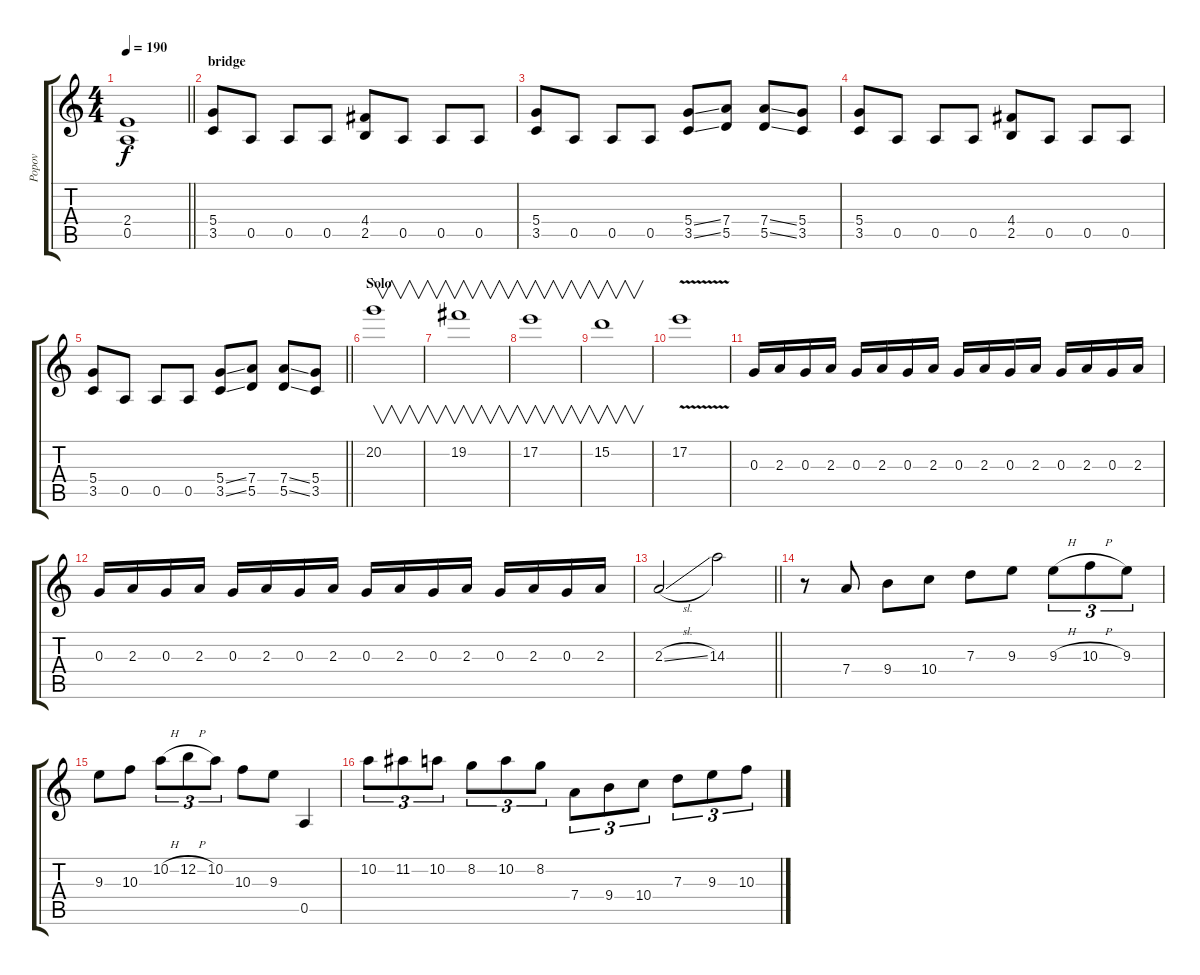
\track ("Popov" "Popov") {instrument distortionguitar}
\staff {score tabs}
\tuning (E4 B3 G3 D3 A2 E2) {hide}
\ts (4 4)
\tempo 190
\clef g2
\barLineRight lightlight
\ks c
(2.4{t} 0.5{t}).1{dy f} |
\section ("" "bridge")
(5.4 3.5).8 0.5.8 0.5.8 0.5.8 (4.4 2.5).8 0.5.8 0.5.8 0.5.8 |
(5.4 3.5).8 0.5.8 0.5.8 0.5.8 (5.4{ss} 3.5{ss}).8 (7.4 5.5).8 (7.4{ss} 5.5{ss}).8 (5.4 3.5).8 |
(5.4 3.5).8 0.5.8 0.5.8 0.5.8 (4.4 2.5).8 0.5.8 0.5.8 0.5.8 |
\barLineRight lightlight
(5.4 3.5).8 0.5.8 0.5.8 0.5.8 (5.4{ss} 3.5{ss}).8 (7.4 5.5).8 (7.4{ss} 5.5{ss}).8 (5.4 3.5).8 |
\section ("" "Solo")
20.2.1{v} |
19.2.1{v} |
17.2.1{v} |
15.2.1{v} |
17.2{v}.1 |
0.3.16 2.3.16 0.3.16 2.3.16 0.3.16 2.3.16 0.3.16 2.3.16 0.3.16 2.3.16 0.3.16 2.3.16 0.3.16 2.3.16 0.3.16 2.3.16 |
0.3.16 2.3.16 0.3.16 2.3.16 0.3.16 2.3.16 0.3.16 2.3.16 0.3.16 2.3.16 0.3.16 2.3.16 0.3.16 2.3.16 0.3.16 2.3.16 |
\barLineRight lightlight
2.3{sl}.2 14.3.2 |
r.8 7.4.8 9.4.8 10.4.8 7.3.8 9.3.8 9.3{h}.8{tu (3 2)} 10.3{h}.8{tu (3 2)} 9.3.8{tu (3 2)} |
9.3.8 10.3.8 10.2{h}.8{tu (3 2)} 12.2{h}.8{tu (3 2)} 10.2.8{tu (3 2)} 10.3.8 9.3.8 0.5.4 |
10.2.8{tu (3 2)} 11.2.8{tu (3 2)} 10.2.8{tu (3 2)} 8.2.8{tu (3 2)} 10.2.8{tu (3 2)} 8.2.8{tu (3 2)} 7.4.8{tu (3 2)} 9.4.8{tu (3 2)} 10.4.8{tu (3 2)} 7.3.8{tu (3 2)} 9.3.8{tu (3 2)} 10.3.8{tu (3 2)}
